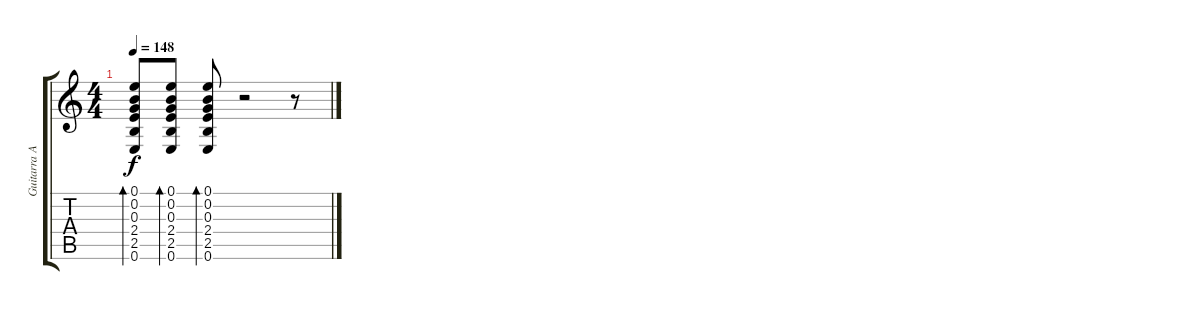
\track ("Guitarra Acústica" "Guitarra A") {instrument acousticguitarsteel}
\staff {score tabs}
\tuning (E4 B3 G3 D3 A2 E2) {hide}
\ts (4 4)
\tempo 148
\clef g2
\ks c
(0.1 0.2 0.3 2.4 2.5 0.6).8{bd 30 dy f} (0.1 0.2 0.3 2.4 2.5 0.6).8{bd 30} (0.1 0.2 0.3 2.4 2.5 0.6).8{bd 30} r.2 r.8
